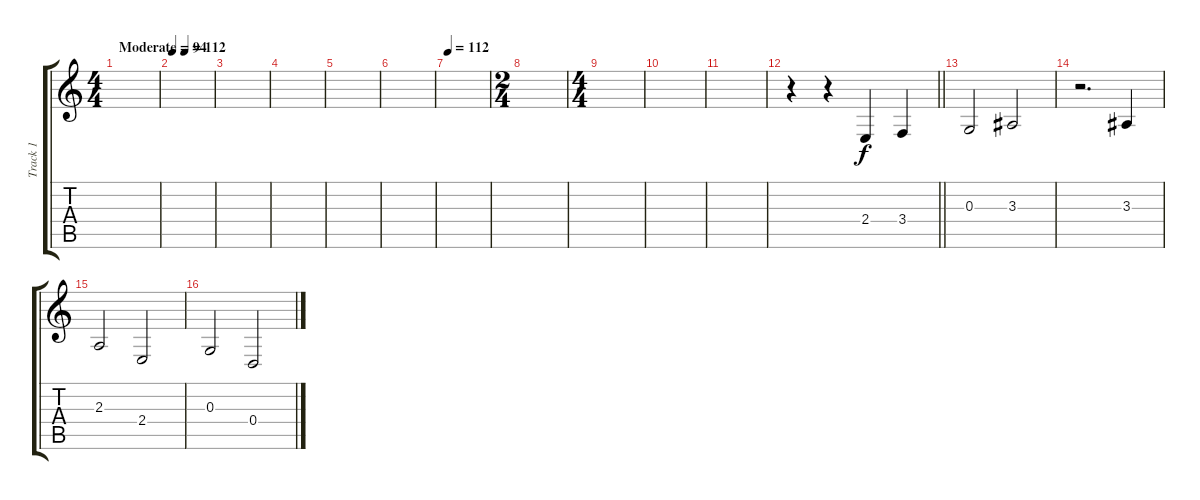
\track ("Track 1" "Track 1") {instrument tenorsax}
\staff {score tabs}
\tuning (E4 B3 G3 D3 A2 E2) {hide}
\ts (4 4)
\tempo (112 "Moderate")
\clef g2
\ks c
|
\tempo 94
|
|
|
|
|
\tempo 112
|
\ts (2 4)
|
\ts (4 4)
|
|
|
\barLineRight lightlight
r.4 r.4 2.4.4 3.4.4 |
0.3.2 3.3.2 |
r.2{d} 3.3.4 |
2.3.2 2.4.2 |
0.3.2 0.4.2
